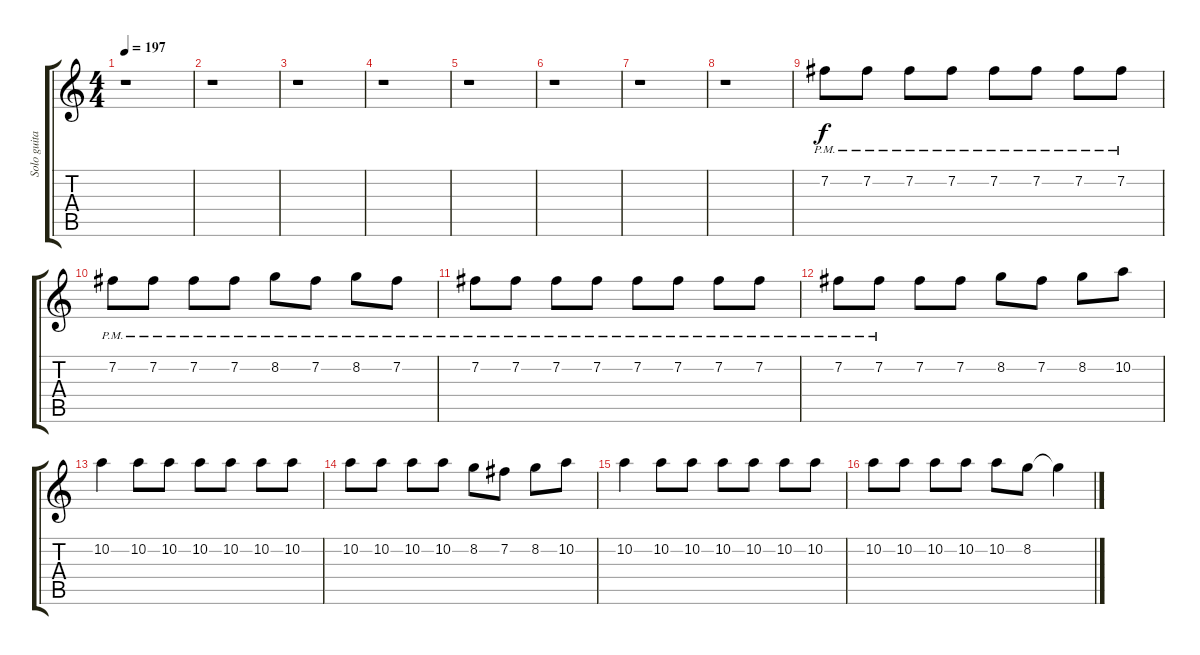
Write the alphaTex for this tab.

\track ("Solo guitar" "Solo guita") {instrument distortionguitar}
\staff {score tabs}
\tuning (E4 B3 G3 D3 A2 E2) {hide}
\ts (4 4)
\tempo 197
\clef g2
\ks c
r.1{dy f} |
r.1 |
r.1 |
r.1 |
r.1 |
r.1 |
r.1 |
r.1 |
7.2{pm}.8{volume 12 instrument distortionguitar} 7.2{pm}.8 7.2{pm}.8 7.2{pm}.8 7.2{pm}.8 7.2{pm}.8 7.2{pm}.8 7.2{pm}.8 |
7.2{pm}.8 7.2{pm}.8 7.2{pm}.8 7.2{pm}.8 8.2{pm}.8 7.2{pm}.8 8.2{pm}.8 7.2{pm}.8 |
7.2{pm}.8 7.2{pm}.8 7.2{pm}.8 7.2{pm}.8 7.2{pm}.8 7.2{pm}.8 7.2{pm}.8 7.2{pm}.8 |
7.2{pm}.8 7.2{pm}.8 7.2.8 7.2.8 8.2.8 7.2.8 8.2.8 10.2.8 |
10.2.4 10.2.8 10.2.8 10.2.8 10.2.8 10.2.8 10.2.8 |
10.2.8 10.2.8 10.2.8 10.2.8 8.2.8 7.2.8 8.2.8 10.2.8 |
10.2.4 10.2.8 10.2.8 10.2.8 10.2.8 10.2.8 10.2.8 |
10.2.8 10.2.8 10.2.8 10.2.8 10.2.8 8.2.8 8.2{t}.4
